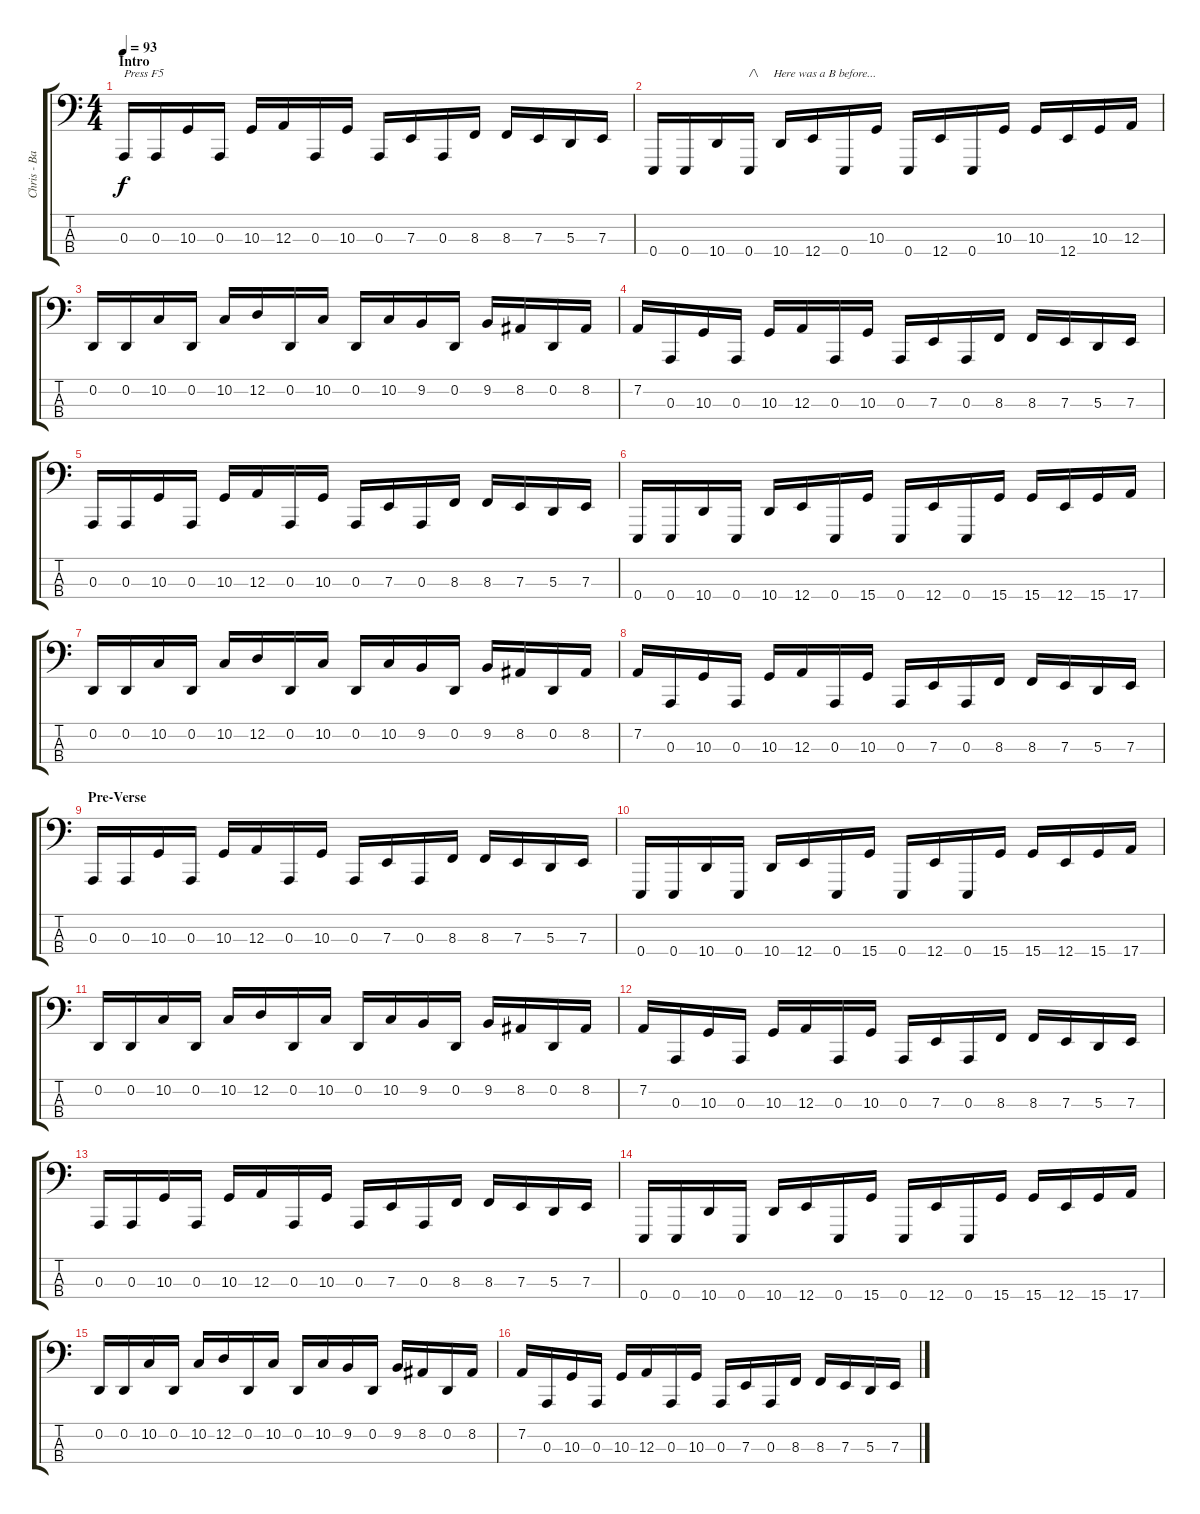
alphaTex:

\track ("Chris - Bass" "Chris - Ba") {instrument lead2sawtooth}
\staff {score tabs}
\tuning (G2 D2 A1 E1) {hide}
\ts (4 4)
\section ("" "Intro")
\tempo 93
\clef f4
\ks c
0.3.16{txt "Press F5" dy f instrument lead2sawtooth} 0.3.16 10.3.16 0.3.16 10.3.16 12.3.16 0.3.16 10.3.16 0.3.16 7.3.16 0.3.16 8.3.16 8.3.16 7.3.16 5.3.16 7.3.16 |
0.4.16 0.4.16 10.4.16 0.4.16{txt "/\\     Here was a B before..."} 10.4.16 12.4.16 0.4.16 10.3.16 0.4.16 12.4.16 0.4.16 10.3.16 10.3.16 12.4.16 10.3.16 12.3.16 |
0.2.16 0.2.16 10.2.16 0.2.16 10.2.16 12.2.16 0.2.16 10.2.16 0.2.16 10.2.16 9.2.16 0.2.16 9.2.16 8.2.16 0.2.16 8.2.16 |
7.2.16 0.3.16 10.3.16 0.3.16 10.3.16 12.3.16 0.3.16 10.3.16 0.3.16 7.3.16 0.3.16 8.3.16 8.3.16 7.3.16 5.3.16 7.3.16 |
0.3.16 0.3.16 10.3.16 0.3.16 10.3.16 12.3.16 0.3.16 10.3.16 0.3.16 7.3.16 0.3.16 8.3.16 8.3.16 7.3.16 5.3.16 7.3.16 |
0.4.16 0.4.16 10.4.16 0.4.16 10.4.16 12.4.16 0.4.16 15.4.16 0.4.16 12.4.16 0.4.16 15.4.16 15.4.16 12.4.16 15.4.16 17.4.16 |
0.2.16 0.2.16 10.2.16 0.2.16 10.2.16 12.2.16 0.2.16 10.2.16 0.2.16 10.2.16 9.2.16 0.2.16 9.2.16 8.2.16 0.2.16 8.2.16 |
7.2.16 0.3.16 10.3.16 0.3.16 10.3.16 12.3.16 0.3.16 10.3.16 0.3.16 7.3.16 0.3.16 8.3.16 8.3.16 7.3.16 5.3.16 7.3.16 |
\section ("" "Pre-Verse")
0.3.16 0.3.16 10.3.16 0.3.16 10.3.16 12.3.16 0.3.16 10.3.16 0.3.16 7.3.16 0.3.16 8.3.16 8.3.16 7.3.16 5.3.16 7.3.16 |
0.4.16 0.4.16 10.4.16 0.4.16 10.4.16 12.4.16 0.4.16 15.4.16 0.4.16 12.4.16 0.4.16 15.4.16 15.4.16 12.4.16 15.4.16 17.4.16 |
0.2.16 0.2.16 10.2.16 0.2.16 10.2.16 12.2.16 0.2.16 10.2.16 0.2.16 10.2.16 9.2.16 0.2.16 9.2.16 8.2.16 0.2.16 8.2.16 |
7.2.16 0.3.16 10.3.16 0.3.16 10.3.16 12.3.16 0.3.16 10.3.16 0.3.16 7.3.16 0.3.16 8.3.16 8.3.16 7.3.16 5.3.16 7.3.16 |
0.3.16 0.3.16 10.3.16 0.3.16 10.3.16 12.3.16 0.3.16 10.3.16 0.3.16 7.3.16 0.3.16 8.3.16 8.3.16 7.3.16 5.3.16 7.3.16 |
0.4.16 0.4.16 10.4.16 0.4.16 10.4.16 12.4.16 0.4.16 15.4.16 0.4.16 12.4.16 0.4.16 15.4.16 15.4.16 12.4.16 15.4.16 17.4.16 |
0.2.16 0.2.16 10.2.16 0.2.16 10.2.16 12.2.16 0.2.16 10.2.16 0.2.16 10.2.16 9.2.16 0.2.16 9.2.16 8.2.16 0.2.16 8.2.16 |
7.2.16 0.3.16 10.3.16 0.3.16 10.3.16 12.3.16 0.3.16 10.3.16 0.3.16 7.3.16 0.3.16 8.3.16 8.3.16 7.3.16 5.3.16 7.3.16
